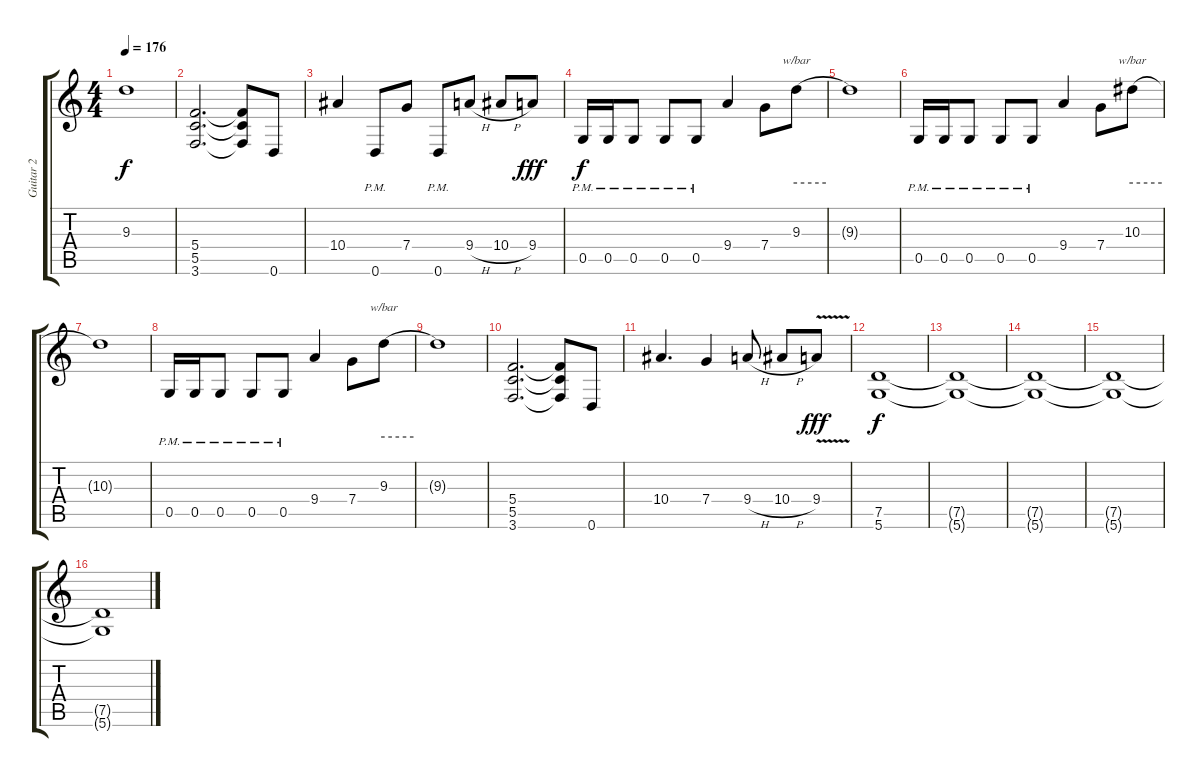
\track ("Guitar 2" "Guitar 2") {instrument overdrivenguitar}
\staff {score tabs}
\tuning (D4 A3 F3 C3 G2 D2) {hide}
\ts (4 4)
\tempo 176
\clef g2
\ks c
9.3{t}.1{dy f} |
(5.4 5.5 3.6).2{d} (5.4{t} 5.5{t} 3.6{t}).8 0.6.8{volume 14} |
10.4.4 0.6{pm}.8 7.4.8 0.6{pm}.8 9.4{h}.8 10.4{h}.8 9.4.8{dy fff} |
0.5{pm}.16{dy f balance 8} 0.5{pm}.16 0.5{pm}.8 0.5{pm}.8 0.5{pm}.8 9.4.4 7.4.8 9.3.8{tbe (hold default 0 0 60 0)} |
9.3{t}.1 |
0.5{pm}.16 0.5{pm}.16 0.5{pm}.8 0.5{pm}.8 0.5{pm}.8 9.4.4 7.4.8 10.3.8{tbe (hold default 0 0 60 0)} |
10.3{t}.1 |
0.5{pm}.16 0.5{pm}.16 0.5{pm}.8 0.5{pm}.8 0.5{pm}.8 9.4.4 7.4.8 9.3.8{tbe (hold default 0 0 60 0)} |
9.3{t}.1 |
(5.4 5.5 3.6).2{d} (5.4{t} 5.5{t} 3.6{t}).8 0.6.8{volume 14} |
10.4.4{d} 7.4.4 9.4{h}.8 10.4{h}.8 9.4{v}.8{dy fff} |
(7.5 5.6).1{dy f volume 8} |
(7.5{t} 5.6{t}).1 |
(7.5{t} 5.6{t}).1 |
(7.5{t} 5.6{t}).1 |
(7.5{t} 5.6{t}).1{volume 0}
